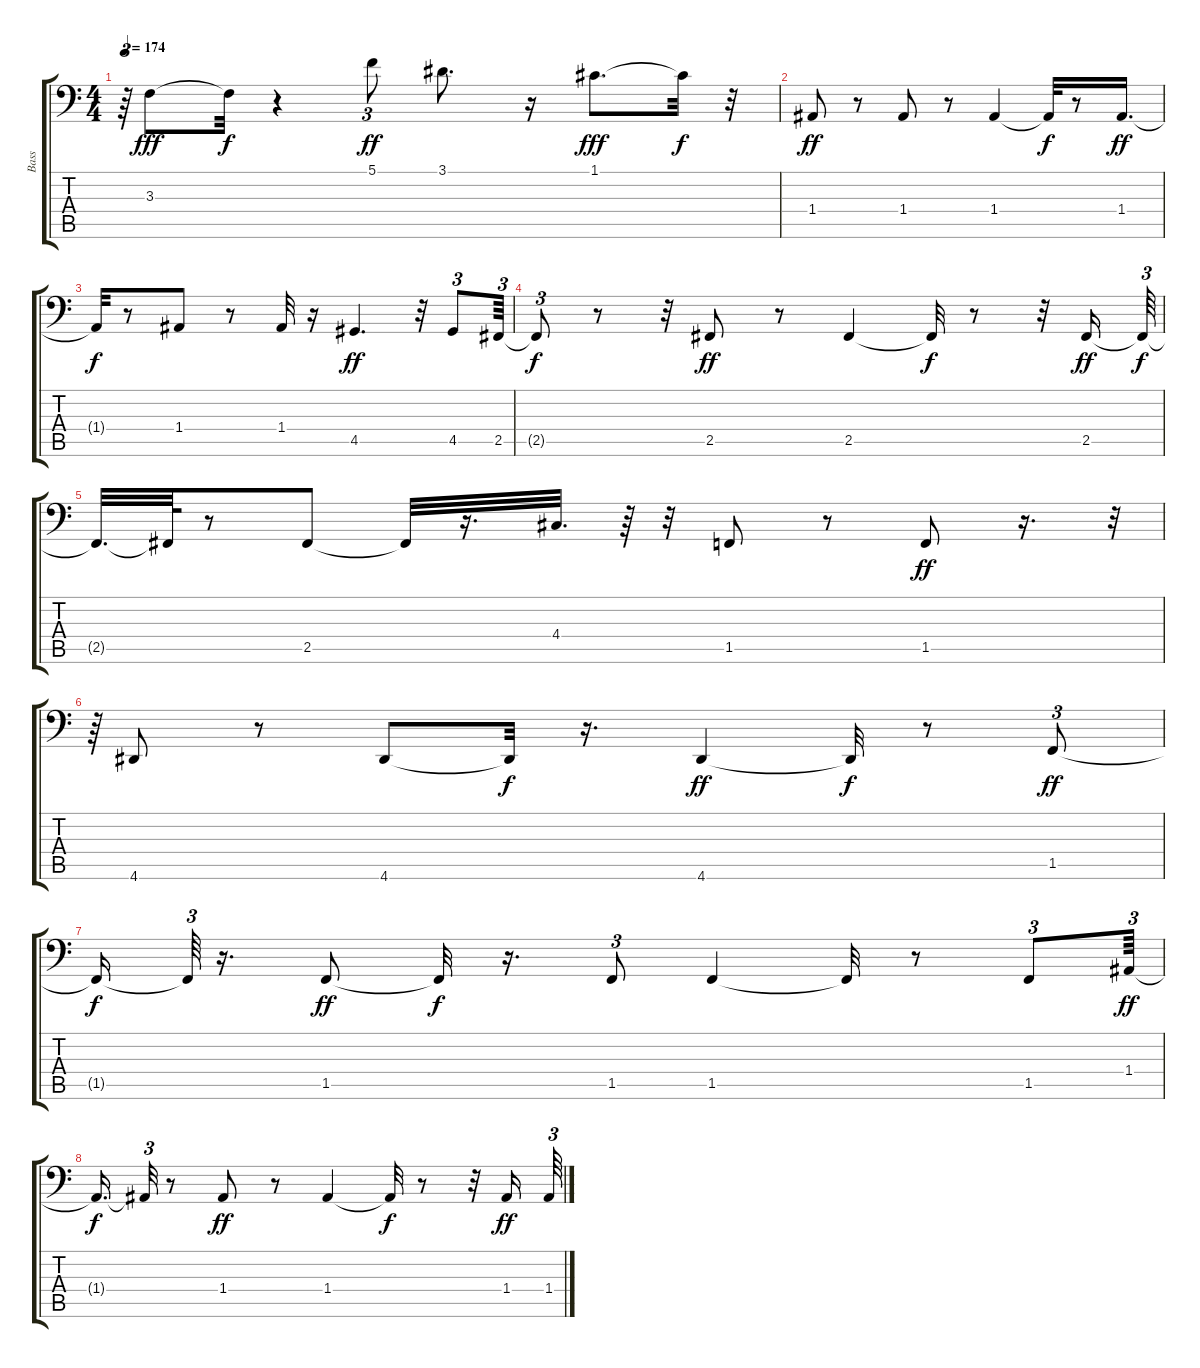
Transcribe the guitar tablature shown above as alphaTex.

\track ("Bass" "Bass") {instrument slapbass2}
\staff {score tabs}
\tuning (C3 G2 D2 A1 E1 B0) {hide}
\ts (4 4)
\tempo 174
\clef f4
\ks c
r.64{tu (3 2) dy ff} 3.3.8{dy fff} 3.3{t}.32{dy f} r.4 5.1.8{tu (3 2) dy ff} 3.1.8{d} r.16 1.1.8{d dy fff} 1.1{t}.32{dy f} r.32 |
1.4.8{dy ff} r.8 1.4.8 r.8 1.4.4 1.4{t}.32{dy f} r.8 1.4.16{d dy ff} |
1.4{t}.32{dy f} r.8 1.4.8 r.8 1.4.32 r.16 4.5.4{d dy ff} r.32 4.5.8{tu (3 2)} 2.5.64{tu (3 2)} |
2.5{t}.8{tu (3 2) dy f} r.8 r.32 2.5.8{dy ff} r.8 2.5.4 2.5{t}.32{dy f} r.8 r.32 2.5.16{dy ff} 2.5{t}.64{tu (3 2) dy f} |
2.5{t}.32{d} 2.5{t}.64 r.8 2.5.8 2.5{t}.32 r.16{d} 4.4.32{d} r.64 r.32 1.5.8 r.8 1.5.8{dy ff} r.16{d} r.32{tu (3 2)} |
r.64{tu (3 2)} 4.6.8 r.8 4.6.8 4.6{t}.32{dy f} r.16{d} 4.6.4{dy ff} 4.6{t}.32{dy f} r.8 1.5.8{tu (3 2) dy ff} |
1.5{t}.16{dy f} 1.5{t}.64{tu (3 2)} r.16{d} 1.5.8{dy ff} 1.5{t}.32{dy f} r.16{d} 1.5.8{tu (3 2)} 1.5.4 1.5{t}.32 r.8 1.5.8{tu (3 2)} 1.4.64{tu (3 2) dy ff} |
1.4{t}.16{d dy f} 1.4{t}.32{tu (3 2)} r.8 1.4.8{dy ff} r.8 1.4.4 1.4{t}.32{dy f} r.8 r.32 1.4.16{dy ff} 1.4.64{tu (3 2)}
